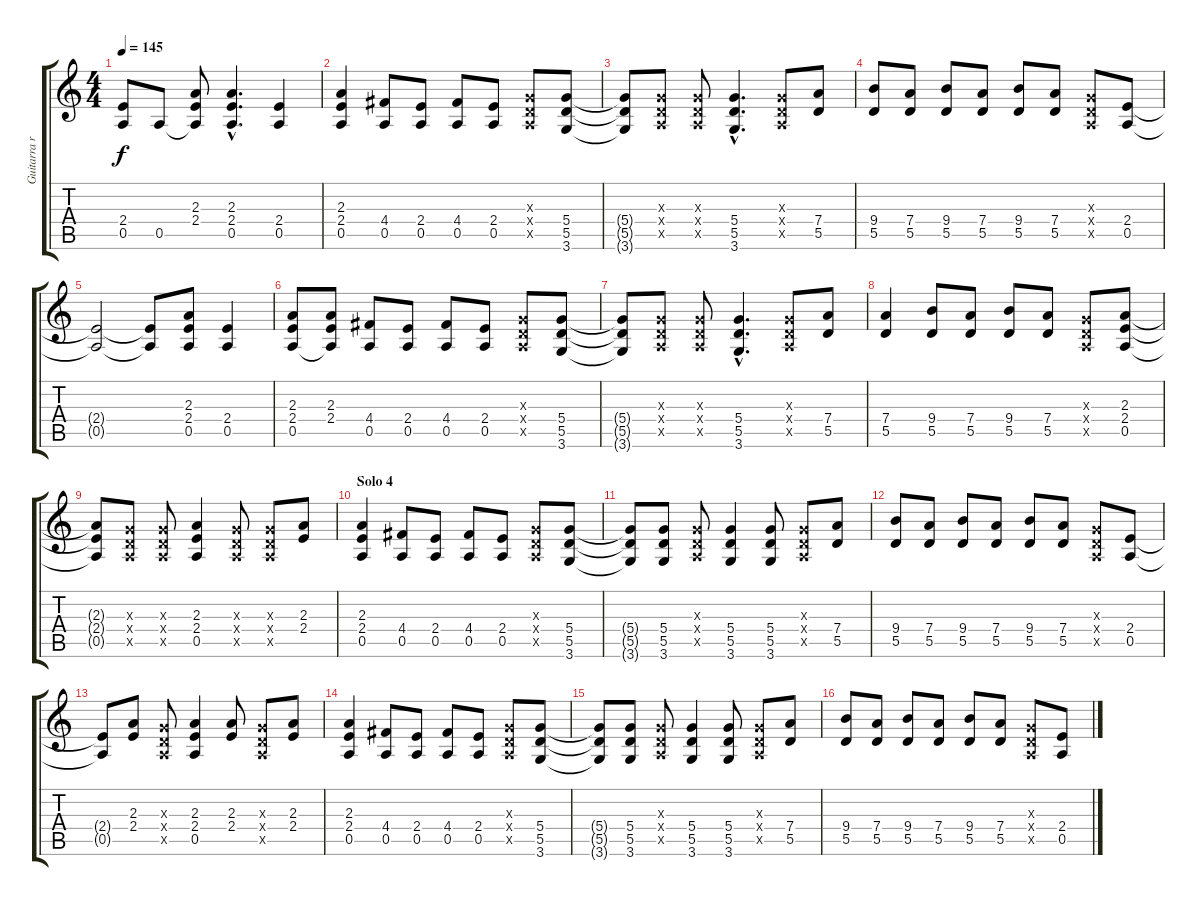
\track ("Guitarra rítmica" "Guitarra r") {instrument distortionguitar}
\staff {score tabs}
\tuning (E4 B3 G3 D3 A2 E2) {hide}
\ts (4 4)
\tempo 145
\clef g2
\ks c
(2.4{t} 0.5{t}).8{dy f} 0.5.8 (2.3 2.4 0.5{t}).8 (2.3{hac} 2.4{hac} 0.5{hac}).4{d} (2.4 0.5).4 |
(2.3 2.4 0.5).4 (4.4 0.5).8 (2.4 0.5).8 (4.4 0.5).8 (2.4 0.5).8 (0.3{x} 0.4{x} 0.5{x}).8 (5.4 5.5 3.6).8 |
(5.4{t} 5.5{t} 3.6{t}).8 (0.3{x} 0.4{x} 0.5{x}).8 (0.3{x} 0.4{x} 0.5{x}).8 (5.4{hac} 5.5{hac} 3.6{hac}).4{d} (0.3{x} 0.4{x} 0.5{x}).8 (7.4 5.5).8 |
(9.4 5.5).8 (7.4 5.5).8 (9.4 5.5).8 (7.4 5.5).8 (9.4 5.5).8 (7.4 5.5).8 (0.3{x} 0.4{x} 0.5{x}).8 (2.4 0.5).8 |
(2.4{t} 0.5{t}).2 (2.4{t} 0.5{t}).8 (2.3 2.4 0.5).8 (2.4 0.5).4 |
(2.3 2.4 0.5).8 (2.3 2.4 0.5{t}).8 (4.4 0.5).8 (2.4 0.5).8 (4.4 0.5).8 (2.4 0.5).8 (0.3{x} 0.4{x} 0.5{x}).8 (5.4 5.5 3.6).8 |
(5.4{t} 5.5{t} 3.6{t}).8 (0.3{x} 0.4{x} 0.5{x}).8 (0.3{x} 0.4{x} 0.5{x}).8 (5.4{hac} 5.5{hac} 3.6{hac}).4{d} (0.3{x} 0.4{x} 0.5{x}).8 (7.4 5.5).8 |
(7.4 5.5).4 (9.4 5.5).8 (7.4 5.5).8 (9.4 5.5).8 (7.4 5.5).8 (0.3{x} 0.4{x} 0.5{x}).8 (2.3 2.4 0.5).8 |
(2.3{t} 2.4{t} 0.5{t}).8 (0.3{x} 0.4{x} 0.5{x}).8 (0.3{x} 0.4{x} 0.5{x}).8 (2.3 2.4 0.5).4 (0.3{x} 0.4{x} 0.5{x}).8 (0.3{x} 0.4{x} 0.5{x}).8 (2.3 2.4).8 |
\section ("" "Solo 4")
(2.3 2.4 0.5).4 (4.4 0.5).8 (2.4 0.5).8 (4.4 0.5).8 (2.4 0.5).8 (0.3{x} 0.4{x} 0.5{x}).8 (5.4 5.5 3.6).8 |
(5.4{t} 5.5{t} 3.6{t}).8 (5.4 5.5 3.6).8 (0.3{x} 0.4{x} 0.5{x}).8 (5.4 5.5 3.6).4 (5.4 5.5 3.6).8 (0.3{x} 0.4{x} 0.5{x}).8 (7.4 5.5).8 |
(9.4 5.5).8 (7.4 5.5).8 (9.4 5.5).8 (7.4 5.5).8 (9.4 5.5).8 (7.4 5.5).8 (0.3{x} 0.4{x} 0.5{x}).8 (2.4 0.5).8 |
(2.4{t} 0.5{t}).8 (2.3 2.4).8 (0.3{x} 0.4{x} 0.5{x}).8 (2.3 2.4 0.5).4 (2.3 2.4).8 (0.3{x} 0.4{x} 0.5{x}).8 (2.3 2.4).8 |
(2.3 2.4 0.5).4 (4.4 0.5).8 (2.4 0.5).8 (4.4 0.5).8 (2.4 0.5).8 (0.3{x} 0.4{x} 0.5{x}).8 (5.4 5.5 3.6).8 |
(5.4{t} 5.5{t} 3.6{t}).8 (5.4 5.5 3.6).8 (0.3{x} 0.4{x} 0.5{x}).8 (5.4 5.5 3.6).4 (5.4 5.5 3.6).8 (0.3{x} 0.4{x} 0.5{x}).8 (7.4 5.5).8 |
(9.4 5.5).8 (7.4 5.5).8 (9.4 5.5).8 (7.4 5.5).8 (9.4 5.5).8 (7.4 5.5).8 (0.3{x} 0.4{x} 0.5{x}).8 (2.4 0.5).8
